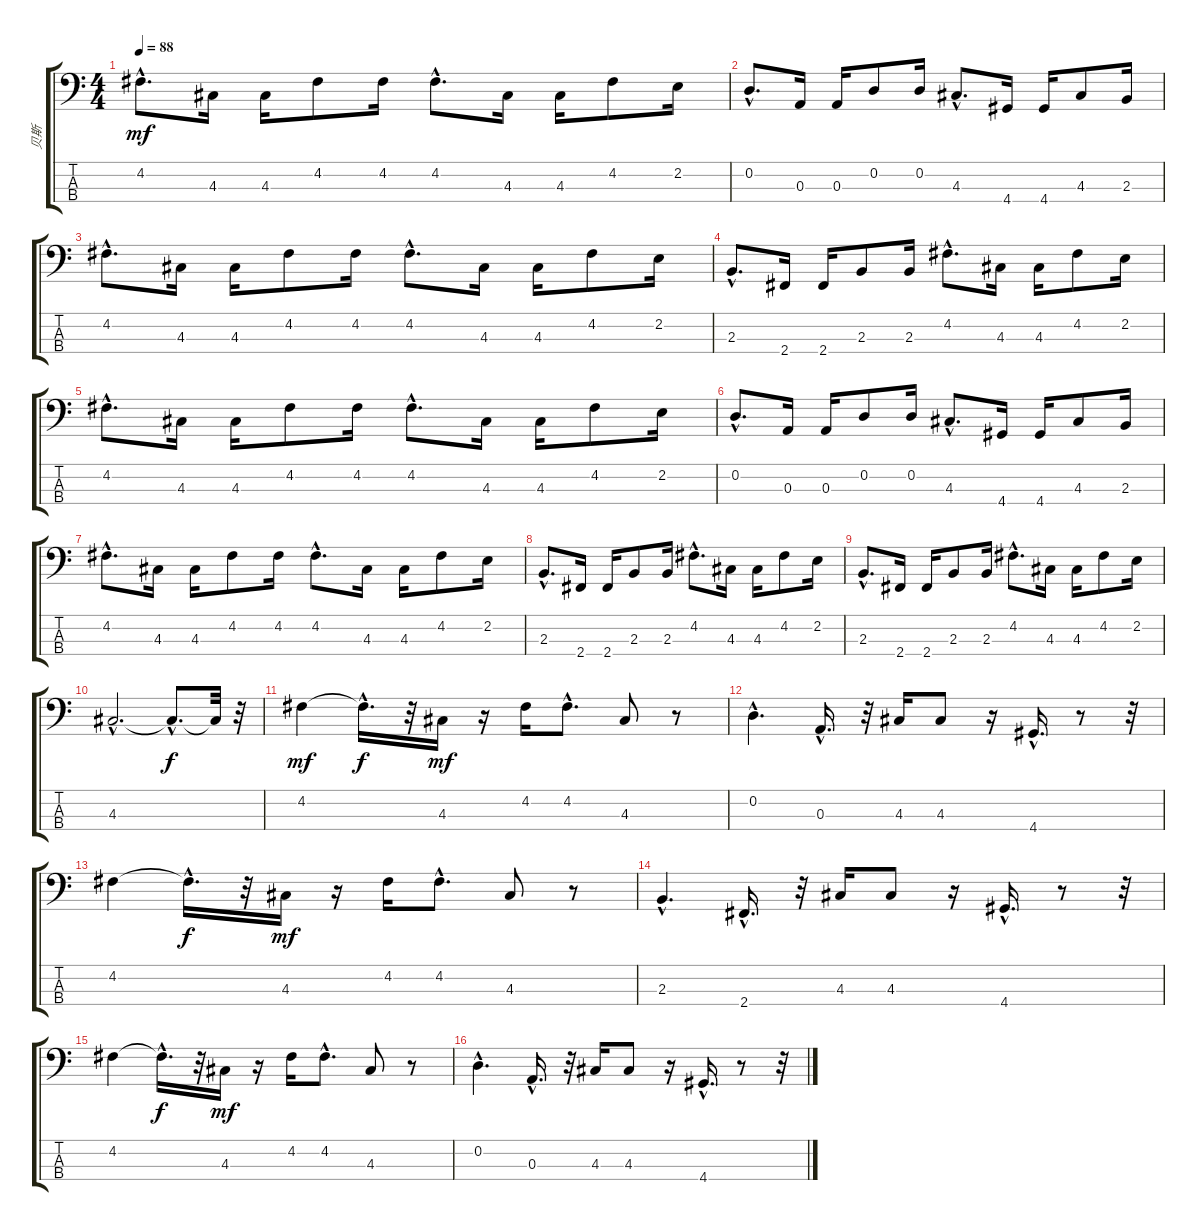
\track ("贝斯" "贝斯") {instrument electricguitarmuted}
\staff {score tabs}
\tuning (G2 D2 A1 E1) {hide}
\ts (4 4)
\tempo 88
\clef f4
\ks c
4.2{hac}.8{d dy mf} 4.3.16 4.3.16 4.2.8 4.2.16 4.2{hac}.8{d} 4.3.16 4.3.16 4.2.8 2.2.16 |
0.2{hac}.8{d} 0.3.16 0.3.16 0.2.8 0.2.16 4.3{hac}.8{d} 4.4.16 4.4.16 4.3.8 2.3.16 |
4.2{hac}.8{d} 4.3.16 4.3.16 4.2.8 4.2.16 4.2{hac}.8{d} 4.3.16 4.3.16 4.2.8 2.2.16 |
2.3{hac}.8{d} 2.4.16 2.4.16 2.3.8 2.3.16 4.2{hac}.8{d} 4.3.16 4.3.16 4.2.8 2.2.16 |
4.2{hac}.8{d} 4.3.16 4.3.16 4.2.8 4.2.16 4.2{hac}.8{d} 4.3.16 4.3.16 4.2.8 2.2.16 |
0.2{hac}.8{d} 0.3.16 0.3.16 0.2.8 0.2.16 4.3{hac}.8{d} 4.4.16 4.4.16 4.3.8 2.3.16 |
4.2{hac}.8{d} 4.3.16 4.3.16 4.2.8 4.2.16 4.2{hac}.8{d} 4.3.16 4.3.16 4.2.8 2.2.16 |
2.3{hac}.8{d} 2.4.16 2.4.16 2.3.8 2.3.16 4.2{hac}.8{d} 4.3.16 4.3.16 4.2.8 2.2.16 |
2.3{hac}.8{d} 2.4.16 2.4.16 2.3.8 2.3.16 4.2{hac}.8{d} 4.3.16 4.3.16 4.2.8 2.2.16 |
4.3{hac}.2{d} 4.3{hac t}.8{d dy f} 4.3{t}.32 r.32 |
4.2.4{dy mf} 4.2{hac t}.16{d dy f} r.32 4.3.16{dy mf} r.16 4.2.16 4.2{hac}.8{d} 4.3.8 r.8 |
0.2{hac}.4{d} 0.3{hac}.16{d} r.32 4.3.16 4.3.8 r.16 4.4{hac}.16{d} r.8 r.32 |
4.2.4 4.2{hac t}.16{d dy f} r.32 4.3.16{dy mf} r.16 4.2.16 4.2{hac}.8{d} 4.3.8 r.8 |
2.3{hac}.4{d} 2.4{hac}.16{d} r.32 4.3.16 4.3.8 r.16 4.4{hac}.16{d} r.8 r.32 |
4.2.4 4.2{hac t}.16{d dy f} r.32 4.3.16{dy mf} r.16 4.2.16 4.2{hac}.8{d} 4.3.8 r.8 |
0.2{hac}.4{d} 0.3{hac}.16{d} r.32 4.3.16 4.3.8 r.16 4.4{hac}.16{d} r.8 r.32
